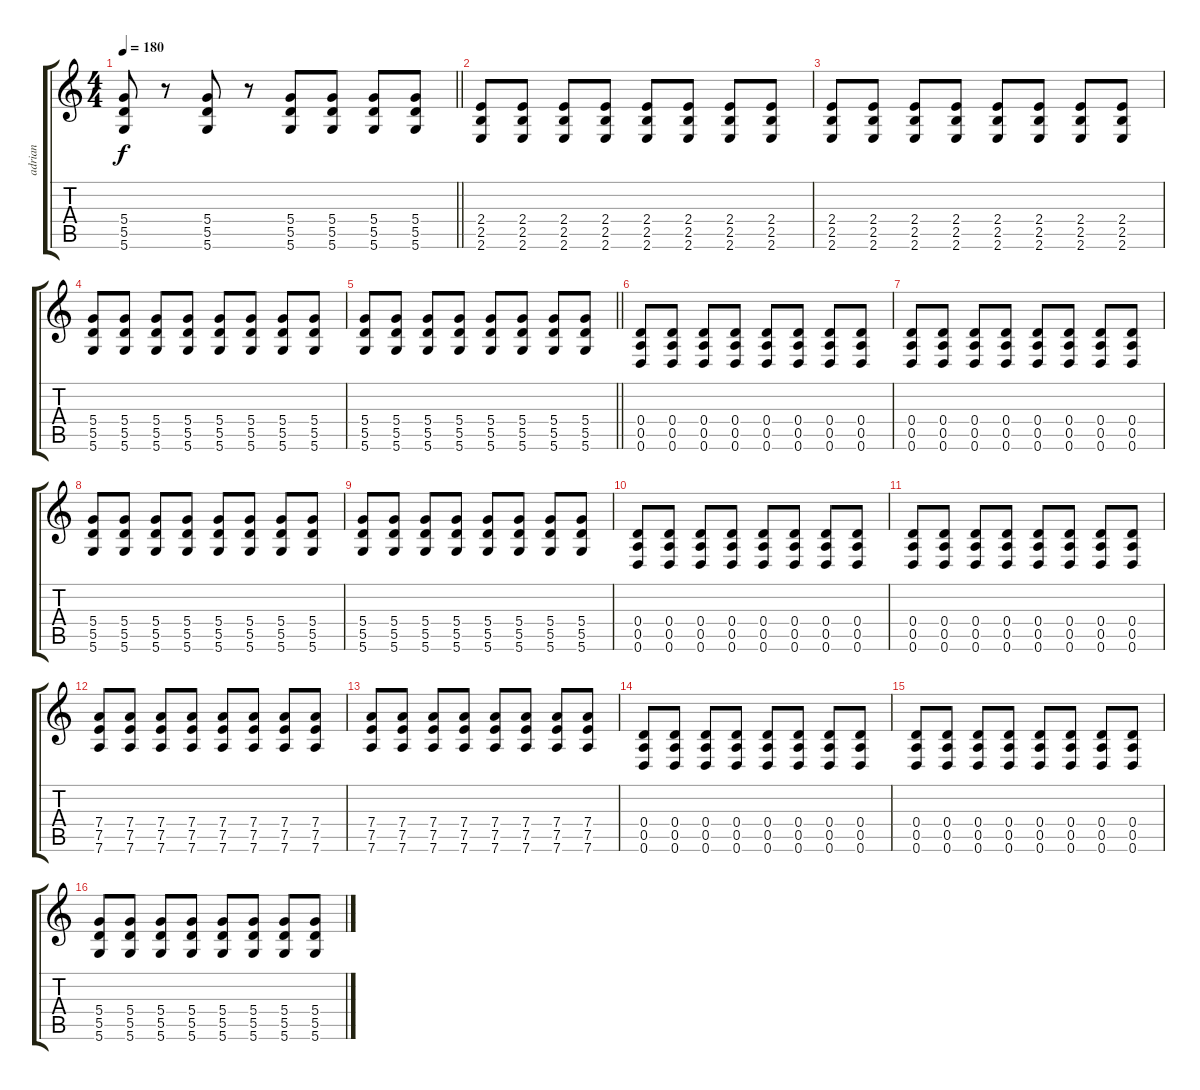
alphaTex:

\track ("adrian" "adrian") {instrument distortionguitar}
\staff {score tabs}
\tuning (E4 B3 G3 D3 A2 D2) {hide}
\ts (4 4)
\tempo 180
\clef g2
\barLineRight lightlight
\ks c
(5.4 5.5 5.6).8{dy f} r.8 (5.4 5.5 5.6).8 r.8 (5.4 5.5 5.6).8 (5.4 5.5 5.6).8 (5.4 5.5 5.6).8 (5.4 5.5 5.6).8 |
(2.4 2.5 2.6).8 (2.4 2.5 2.6).8 (2.4 2.5 2.6).8 (2.4 2.5 2.6).8 (2.4 2.5 2.6).8 (2.4 2.5 2.6).8 (2.4 2.5 2.6).8 (2.4 2.5 2.6).8 |
(2.4 2.5 2.6).8 (2.4 2.5 2.6).8 (2.4 2.5 2.6).8 (2.4 2.5 2.6).8 (2.4 2.5 2.6).8 (2.4 2.5 2.6).8 (2.4 2.5 2.6).8 (2.4 2.5 2.6).8 |
(5.4 5.5 5.6).8 (5.4 5.5 5.6).8 (5.4 5.5 5.6).8 (5.4 5.5 5.6).8 (5.4 5.5 5.6).8 (5.4 5.5 5.6).8 (5.4 5.5 5.6).8 (5.4 5.5 5.6).8 |
\barLineRight lightlight
(5.4 5.5 5.6).8 (5.4 5.5 5.6).8 (5.4 5.5 5.6).8 (5.4 5.5 5.6).8 (5.4 5.5 5.6).8 (5.4 5.5 5.6).8 (5.4 5.5 5.6).8 (5.4 5.5 5.6).8 |
(0.4 0.5 0.6).8 (0.4 0.5 0.6).8 (0.4 0.5 0.6).8 (0.4 0.5 0.6).8 (0.4 0.5 0.6).8 (0.4 0.5 0.6).8 (0.4 0.5 0.6).8 (0.4 0.5 0.6).8 |
(0.4 0.5 0.6).8 (0.4 0.5 0.6).8 (0.4 0.5 0.6).8 (0.4 0.5 0.6).8 (0.4 0.5 0.6).8 (0.4 0.5 0.6).8 (0.4 0.5 0.6).8 (0.4 0.5 0.6).8 |
(5.4 5.5 5.6).8 (5.4 5.5 5.6).8 (5.4 5.5 5.6).8 (5.4 5.5 5.6).8 (5.4 5.5 5.6).8 (5.4 5.5 5.6).8 (5.4 5.5 5.6).8 (5.4 5.5 5.6).8 |
(5.4 5.5 5.6).8 (5.4 5.5 5.6).8 (5.4 5.5 5.6).8 (5.4 5.5 5.6).8 (5.4 5.5 5.6).8 (5.4 5.5 5.6).8 (5.4 5.5 5.6).8 (5.4 5.5 5.6).8 |
(0.4 0.5 0.6).8 (0.4 0.5 0.6).8 (0.4 0.5 0.6).8 (0.4 0.5 0.6).8 (0.4 0.5 0.6).8 (0.4 0.5 0.6).8 (0.4 0.5 0.6).8 (0.4 0.5 0.6).8 |
(0.4 0.5 0.6).8 (0.4 0.5 0.6).8 (0.4 0.5 0.6).8 (0.4 0.5 0.6).8 (0.4 0.5 0.6).8 (0.4 0.5 0.6).8 (0.4 0.5 0.6).8 (0.4 0.5 0.6).8 |
(7.4 7.5 7.6).8 (7.4 7.5 7.6).8 (7.4 7.5 7.6).8 (7.4 7.5 7.6).8 (7.4 7.5 7.6).8 (7.4 7.5 7.6).8 (7.4 7.5 7.6).8 (7.4 7.5 7.6).8 |
(7.4 7.5 7.6).8 (7.4 7.5 7.6).8 (7.4 7.5 7.6).8 (7.4 7.5 7.6).8 (7.4 7.5 7.6).8 (7.4 7.5 7.6).8 (7.4 7.5 7.6).8 (7.4 7.5 7.6).8 |
(0.4 0.5 0.6).8 (0.4 0.5 0.6).8 (0.4 0.5 0.6).8 (0.4 0.5 0.6).8 (0.4 0.5 0.6).8 (0.4 0.5 0.6).8 (0.4 0.5 0.6).8 (0.4 0.5 0.6).8 |
(0.4 0.5 0.6).8 (0.4 0.5 0.6).8 (0.4 0.5 0.6).8 (0.4 0.5 0.6).8 (0.4 0.5 0.6).8 (0.4 0.5 0.6).8 (0.4 0.5 0.6).8 (0.4 0.5 0.6).8 |
(5.4 5.5 5.6).8 (5.4 5.5 5.6).8 (5.4 5.5 5.6).8 (5.4 5.5 5.6).8 (5.4 5.5 5.6).8 (5.4 5.5 5.6).8 (5.4 5.5 5.6).8 (5.4 5.5 5.6).8
